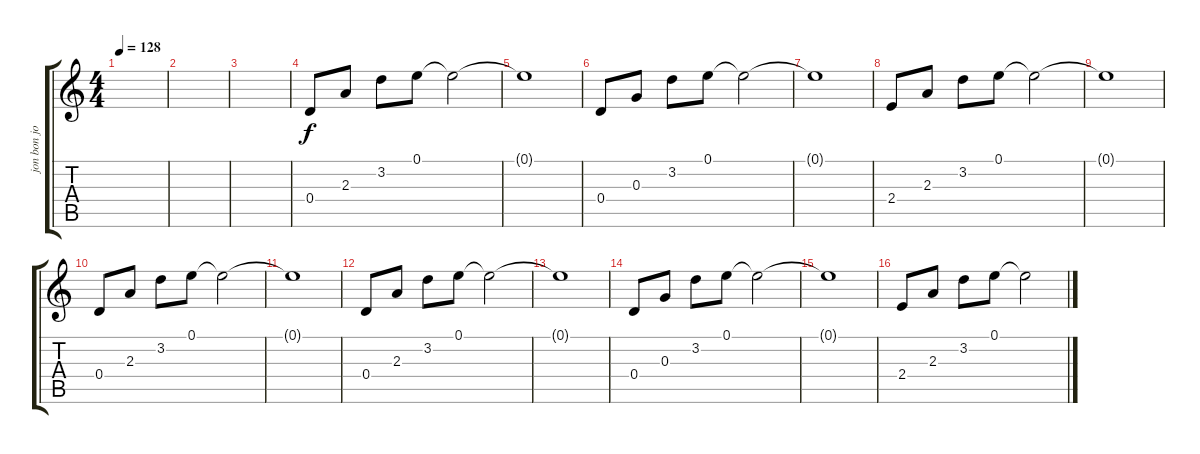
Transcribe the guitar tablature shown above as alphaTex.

\track ("jon bon jovi" "jon bon jo") {instrument acousticguitarsteel}
\staff {score tabs}
\tuning (E4 B3 G3 D3 A2 E2) {hide}
\ts (4 4)
\tempo 128
\clef g2
\ks c
|
|
|
0.4.8 2.3.8 3.2.8 0.1.8 0.1{t}.2 |
0.1{t}.1 |
0.4.8 0.3.8 3.2.8 0.1.8 0.1{t}.2 |
0.1{t}.1 |
2.4.8 2.3.8 3.2.8 0.1.8 0.1{t}.2 |
0.1{t}.1 |
0.4.8 2.3.8 3.2.8 0.1.8 0.1{t}.2 |
0.1{t}.1 |
0.4.8 2.3.8 3.2.8 0.1.8 0.1{t}.2 |
0.1{t}.1 |
0.4.8 0.3.8 3.2.8 0.1.8 0.1{t}.2 |
0.1{t}.1 |
2.4.8 2.3.8 3.2.8 0.1.8 0.1{t}.2
